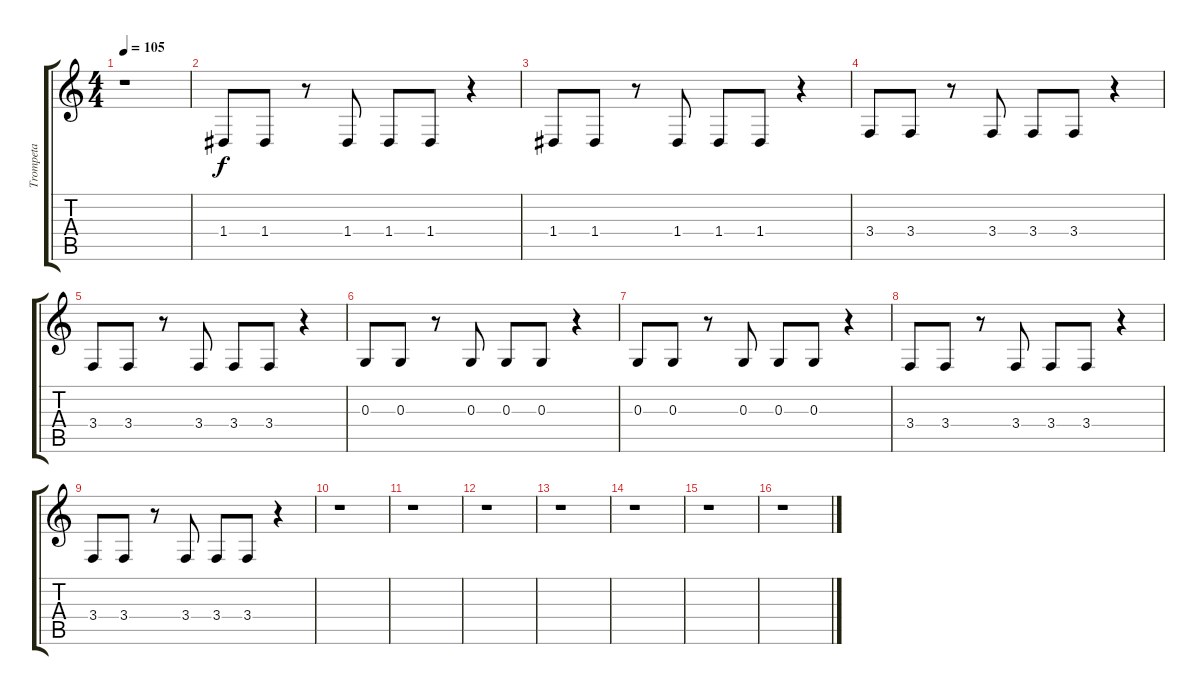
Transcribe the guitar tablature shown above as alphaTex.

\track ("Trompeta" "Trompeta") {instrument trumpet}
\staff {score tabs}
\tuning (E4 B3 G3 D3 A2 Eb2) {hide}
\ts (4 4)
\tempo 105
\clef g2
\ks c
r.1{dy f} |
1.4.8 1.4.8 r.8 1.4.8 1.4.8 1.4.8 r.4 |
1.4.8 1.4.8 r.8 1.4.8 1.4.8 1.4.8 r.4 |
3.4.8{volume 7} 3.4.8 r.8 3.4.8 3.4.8 3.4.8 r.4 |
3.4.8 3.4.8 r.8 3.4.8 3.4.8 3.4.8 r.4 |
0.3.8 0.3.8 r.8 0.3.8 0.3.8 0.3.8 r.4 |
0.3.8 0.3.8 r.8 0.3.8 0.3.8 0.3.8 r.4 |
3.4.8 3.4.8 r.8 3.4.8 3.4.8 3.4.8 r.4 |
3.4.8 3.4.8 r.8 3.4.8 3.4.8 3.4.8 r.4 |
r.1 |
r.1 |
r.1 |
r.1 |
r.1 |
r.1 |
r.1
